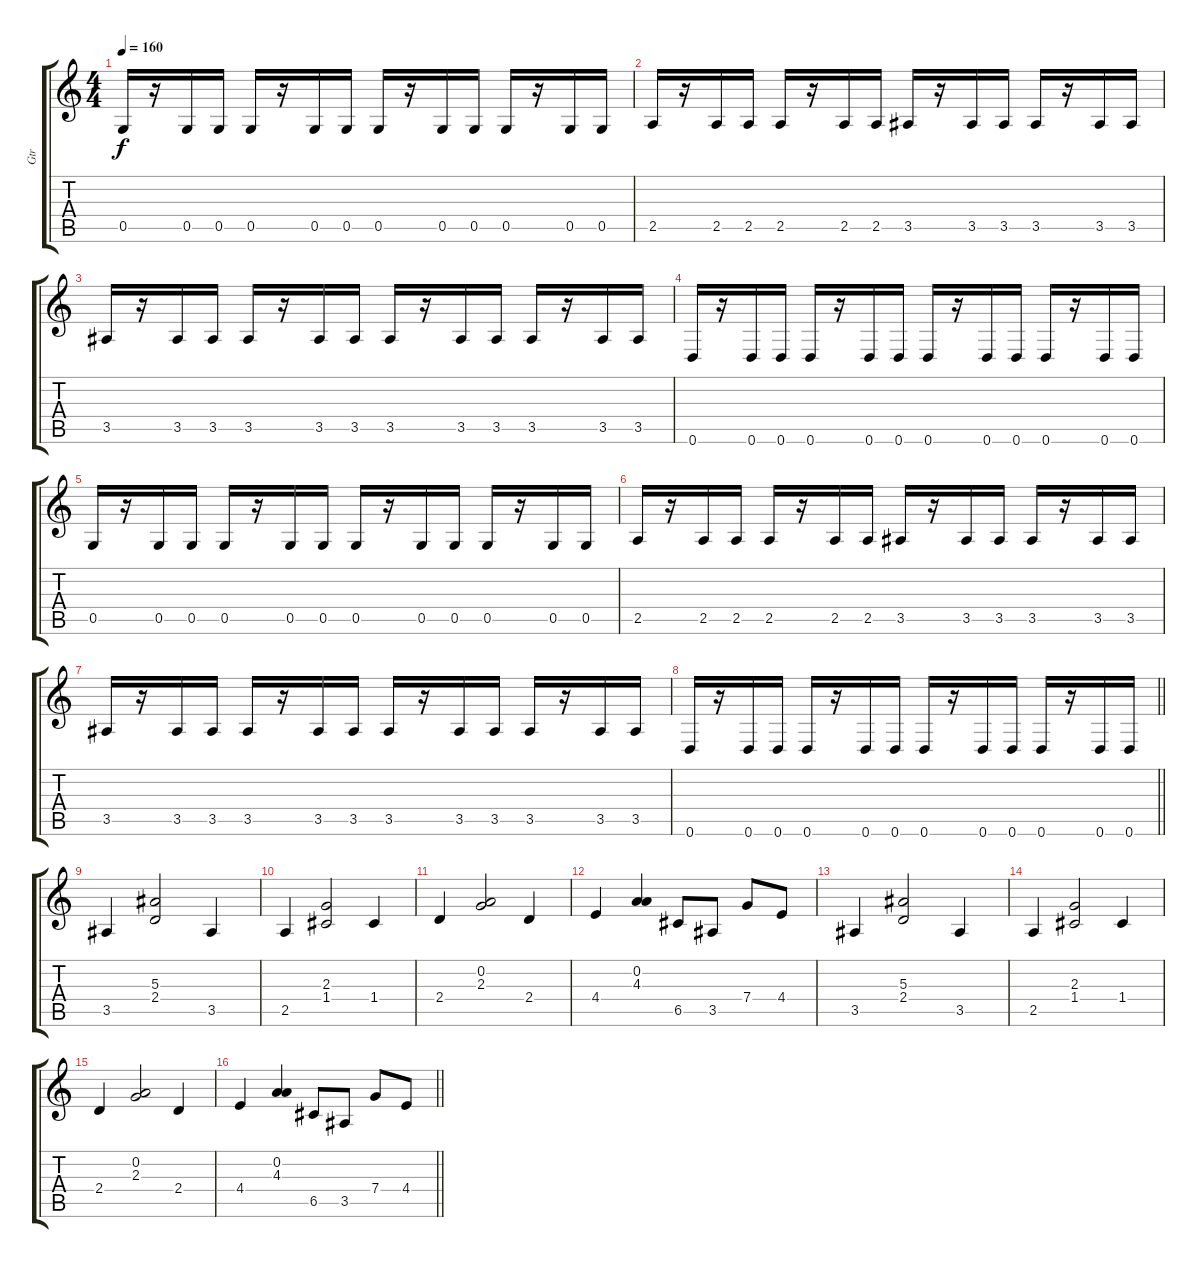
\track ("Gtr" "Gtr") {instrument distortionguitar}
\staff {score tabs}
\tuning (D4 A3 F3 C3 G2 D2) {hide}
\ts (4 4)
\tempo 160
\clef g2
\ks c
0.5.16{dy f} r.16 0.5.16 0.5.16 0.5.16 r.16 0.5.16 0.5.16 0.5.16 r.16 0.5.16 0.5.16 0.5.16 r.16 0.5.16 0.5.16 |
2.5.16 r.16 2.5.16 2.5.16 2.5.16 r.16 2.5.16 2.5.16 3.5.16 r.16 3.5.16 3.5.16 3.5.16 r.16 3.5.16 3.5.16 |
3.5.16 r.16 3.5.16 3.5.16 3.5.16 r.16 3.5.16 3.5.16 3.5.16 r.16 3.5.16 3.5.16 3.5.16 r.16 3.5.16 3.5.16 |
0.6.16 r.16 0.6.16 0.6.16 0.6.16 r.16 0.6.16 0.6.16 0.6.16 r.16 0.6.16 0.6.16 0.6.16 r.16 0.6.16 0.6.16 |
0.5.16 r.16 0.5.16 0.5.16 0.5.16 r.16 0.5.16 0.5.16 0.5.16 r.16 0.5.16 0.5.16 0.5.16 r.16 0.5.16 0.5.16 |
2.5.16 r.16 2.5.16 2.5.16 2.5.16 r.16 2.5.16 2.5.16 3.5.16 r.16 3.5.16 3.5.16 3.5.16 r.16 3.5.16 3.5.16 |
3.5.16 r.16 3.5.16 3.5.16 3.5.16 r.16 3.5.16 3.5.16 3.5.16 r.16 3.5.16 3.5.16 3.5.16 r.16 3.5.16 3.5.16 |
\barLineRight lightlight
0.6.16 r.16 0.6.16 0.6.16 0.6.16 r.16 0.6.16 0.6.16 0.6.16 r.16 0.6.16 0.6.16 0.6.16 r.16 0.6.16 0.6.16 |
3.5.4 (5.3 2.4).2 3.5.4 |
2.5.4 (2.3 1.4).2 1.4.4 |
2.4.4 (0.2 2.3).2 2.4.4 |
4.4.4 (0.2 4.3).4 6.5.8 3.5.8 7.4.8 4.4.8 |
3.5.4 (5.3 2.4).2 3.5.4 |
2.5.4 (2.3 1.4).2 1.4.4 |
2.4.4 (0.2 2.3).2 2.4.4 |
\barLineRight lightlight
4.4.4 (0.2 4.3).4 6.5.8 3.5.8 7.4.8 4.4.8
